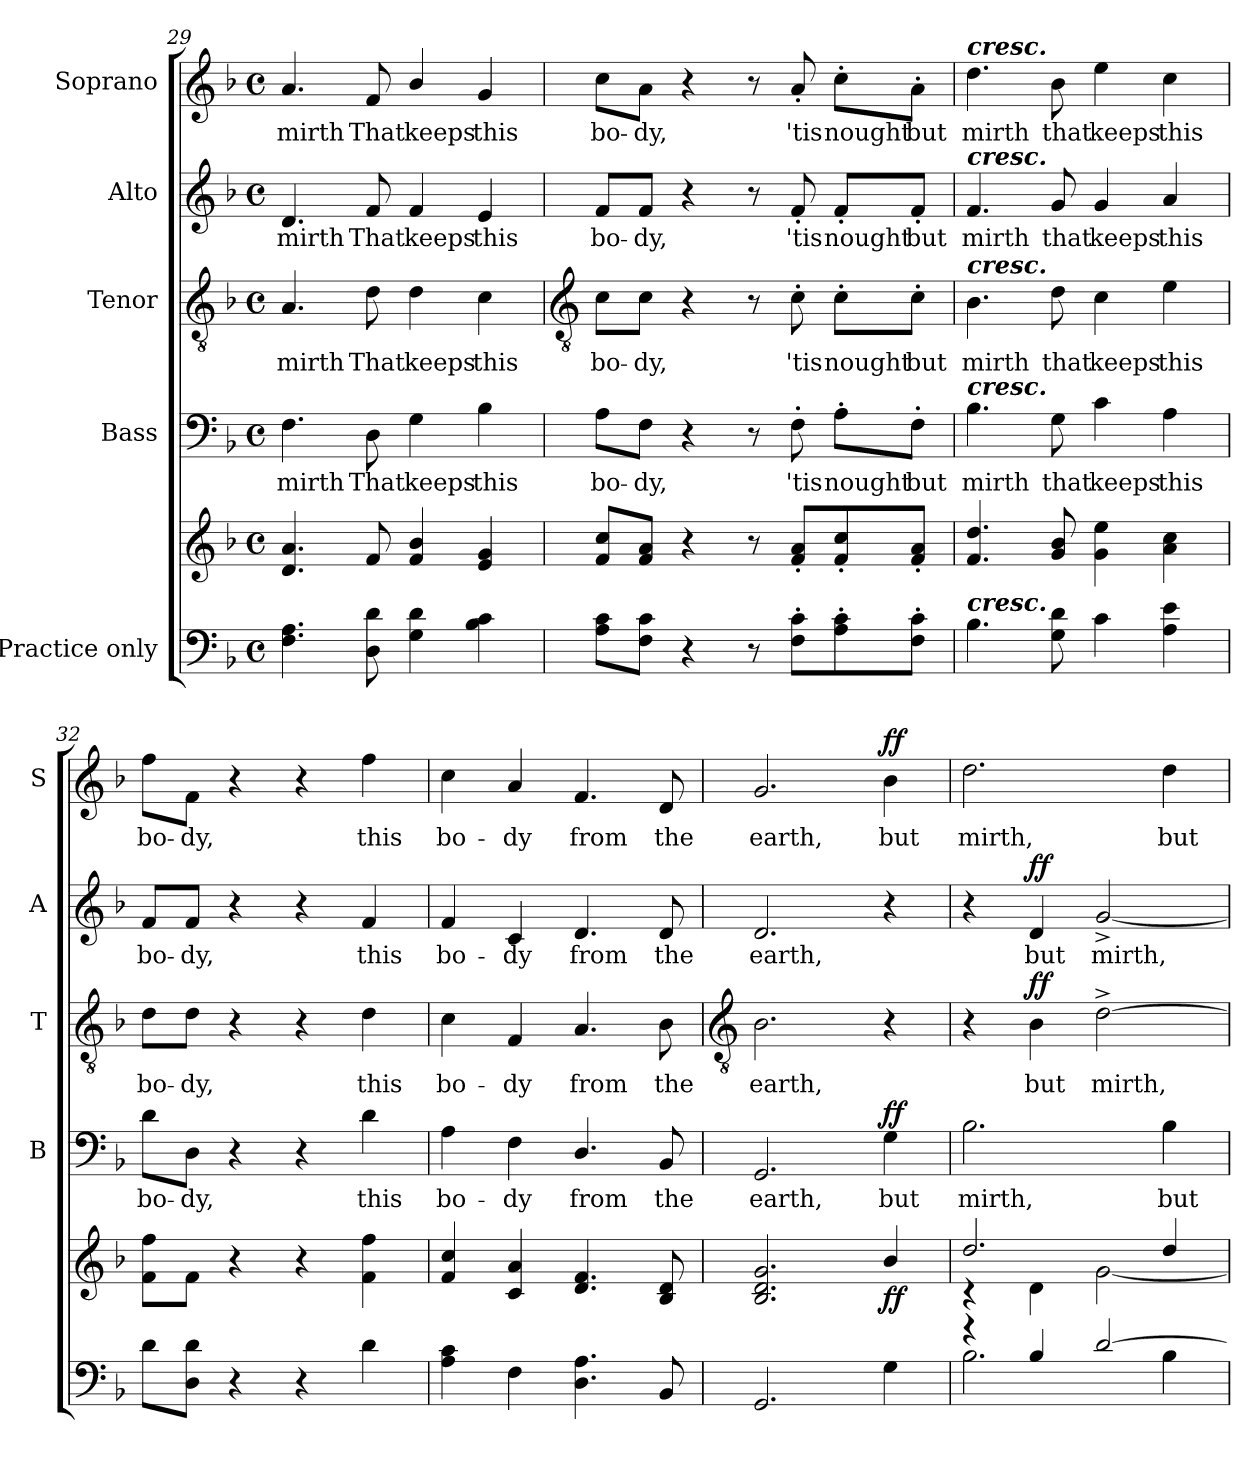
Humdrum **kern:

**kern	**kern	**dynam	**kern	**text	**dynam	**kern	**text	**dynam	**kern	**text	**dynam	**kern	**text	**dynam
*part5	*part5	*part5	*part4	*part4	*part4	*part3	*part3	*part3	*part2	*part2	*part2	*part1	*part1	*part1
*staff6	*staff5	*staff5/6	*staff4	*staff4	*staff4	*staff3	*staff3	*staff3	*staff2	*staff2	*staff2	*staff1	*staff1	*staff1
*I"Practice only	*	*	*I"Bass	*	*	*I"Tenor	*	*	*I"Alto	*	*	*I"Soprano	*	*
*	*	*	*I'B	*	*	*I'T	*	*	*I'A	*	*	*I'S	*	*
*clefF4	*clefG2	*	*clefF4	*	*	*clefGv2	*	*	*clefG2	*	*	*clefG2	*	*
*k[b-]	*k[b-]	*	*k[b-]	*	*	*k[b-]	*	*	*k[b-]	*	*	*k[b-]	*	*
*F:	*F:	*	*F:	*	*	*F:	*	*	*F:	*	*	*F:	*	*
*M4/4	*M4/4	*	*M4/4	*	*	*M4/4	*	*	*M4/4	*	*	*M4/4	*	*
*met(c)	*met(c)	*	*met(c)	*	*	*met(c)	*	*	*met(c)	*	*	*met(c)	*	*
=29	=29	=29	=29	=29	=29	=29	=29	=29	=29	=29	=29	=29	=29	=29
!	!	!	!	!LO:LY:b	!	!	!LO:LY:b	!	!	!LO:LY:b	!	!	!LO:LY:b	!
4.F 4.A	4.d 4.a	.	4.F	mirth	.	4.A	mirth	.	4.d	mirth	.	4.a	mirth	.
!	!	!	!	!LO:LY:b	!	!	!LO:LY:b	!	!	!LO:LY:b	!	!	!LO:LY:b	!
8D 8d	8f	.	8D	That	.	8d	That	.	8f	That	.	8f	That	.
!	!	!	!	!LO:LY:b	!	!	!LO:LY:b	!	!	!LO:LY:b	!	!	!LO:LY:b	!
4G 4d	4f 4b-	.	4G	keeps	.	4d	keeps	.	4f	keeps	.	4b-/	keeps	.
!	!	!	!	!LO:LY:b	!	!	!LO:LY:b	!	!	!LO:LY:b	!	!	!LO:LY:b	!
4B- 4c	4e 4g	.	4B-	this	.	4c	this	.	4e	this	.	4g	this	.
!!LO:LB:g=z
=30	=30	=30	=30	=30	=30	=30	=30	=30	=30	=30	=30	=30	=30	=30
*	*	*	*	*	*	*clefGv2	*	*	*	*	*	*	*	*
!	!	!	!	!LO:LY:b	!	!	!LO:LY:b	!	!	!LO:LY:b	!	!	!LO:LY:b	!
8A 8cL	8f 8ccL	.	8A\L	bo-	.	8c\L	bo-	.	8f/L	bo-	.	8cc\L	bo-	.
!	!	!	!	!LO:LY:b	!	!	!LO:LY:b	!	!	!LO:LY:b	!	!	!LO:LY:b	!
8F 8cJ	8f 8aJ	.	8F\J	-dy,	.	8c\J	-dy,	.	8f/J	-dy,	.	8a\J	-dy,	.
4r	4r	.	4r	.	.	4r	.	.	4r	.	.	4r	.	.
8r	8r	.	8r	.	.	8r	.	.	8r	.	.	8r	.	.
!	!	!	!	!LO:LY:b	!	!	!LO:LY:b	!	!	!LO:LY:b	!	!	!LO:LY:b	!
8F' 8c'L	8f' 8a'L	.	8F'	'tis	.	8c'	'tis	.	8f'	'tis	.	8a'	'tis	.
!	!	!	!	!LO:LY:b	!	!	!LO:LY:b	!	!	!LO:LY:b	!	!	!LO:LY:b	!
8A' 8c'	8f' 8cc'	.	8A'\L	nought	.	8c'\L	nought	.	8f'/L	nought	.	8cc'\L	nought	.
!	!	!	!	!LO:LY:b	!	!	!LO:LY:b	!	!	!LO:LY:b	!	!	!LO:LY:b	!
8F' 8c'J	8f' 8a'J	.	8F'\J	but	.	8c'\J	but	.	8f'/J	but	.	8a'\J	but	.
=31	=31	=31	=31	=31	=31	=31	=31	=31	=31	=31	=31	=31	=31	=31
!	!	!	!	!	!	!	!	!	!	!	!	!LO:TX:a:Bi:t=cresc.	!	!
!	!	!	!	!	!	!	!	!	!LO:TX:a:Bi:t=cresc.	!	!	!	!	!
!	!	!	!	!	!	!LO:TX:a:Bi:t=cresc.	!	!	!	!	!	!	!	!
!	!	!	!LO:TX:a:Bi:t=cresc.	!	!	!	!	!	!	!	!	!	!	!
!LO:TX:a:Bi:t=cresc.	!	!	!	!	!	!	!	!	!	!	!	!	!	!
!	!	!	!	!LO:LY:b	!	!	!LO:LY:b	!	!	!LO:LY:b	!	!	!LO:LY:b	!
4.B-	4.f 4.dd	.	4.B-	mirth	.	4.B-	mirth	.	4.f	mirth	.	4.dd	mirth	.
!	!	!	!	!LO:LY:b	!	!	!LO:LY:b	!	!	!LO:LY:b	!	!	!LO:LY:b	!
8G 8d	8g 8b-	.	8G	that	.	8d	that	.	8g	that	.	8b-	that	.
!	!	!	!	!LO:LY:b	!	!	!LO:LY:b	!	!	!LO:LY:b	!	!	!LO:LY:b	!
4c	4g 4ee	.	4c	keeps	.	4c	keeps	.	4g	keeps	.	4ee	keeps	.
!	!	!	!	!LO:LY:b	!	!	!LO:LY:b	!	!	!LO:LY:b	!	!	!LO:LY:b	!
4A 4e	4a 4cc	.	4A	this	.	4e	this	.	4a	this	.	4cc	this	.
=32	=32	=32	=32	=32	=32	=32	=32	=32	=32	=32	=32	=32	=32	=32
!	!	!	!	!LO:LY:b	!	!	!LO:LY:b	!	!	!LO:LY:b	!	!	!LO:LY:b	!
8dL	8f 8ffL	.	8d\L	bo-	.	8d\L	bo-	.	8f/L	bo-	.	8ff\L	bo-	.
!	!	!	!	!LO:LY:b	!	!	!LO:LY:b	!	!	!LO:LY:b	!	!	!LO:LY:b	!
8D 8dJ	8fJ	.	8D\J	-dy,	.	8d\J	-dy,	.	8f/J	-dy,	.	8f\J	-dy,	.
4r	4r	.	4r	.	.	4r	.	.	4r	.	.	4r	.	.
4r	4r	.	4r	.	.	4r	.	.	4r	.	.	4r	.	.
!	!	!	!	!LO:LY:b	!	!	!LO:LY:b	!	!	!LO:LY:b	!	!	!LO:LY:b	!
4d	4f 4ff	.	4d	this	.	4d	this	.	4f	this	.	4ff	this	.
=33	=33	=33	=33	=33	=33	=33	=33	=33	=33	=33	=33	=33	=33	=33
!	!	!	!	!LO:LY:b	!	!	!LO:LY:b	!	!	!LO:LY:b	!	!	!LO:LY:b	!
4A 4c	4f 4cc	.	4A	bo-	.	4c	bo-	.	4f	bo-	.	4cc	bo-	.
!	!	!	!	!LO:LY:b	!	!	!LO:LY:b	!	!	!LO:LY:b	!	!	!LO:LY:b	!
4F	4c 4a	.	4F	-dy	.	4F	-dy	.	4c	-dy	.	4a	-dy	.
!	!	!	!	!LO:LY:b	!	!	!LO:LY:b	!	!	!LO:LY:b	!	!	!LO:LY:b	!
4.D 4.A	4.d 4.f	.	4.D/	from	.	4.A	from	.	4.d	from	.	4.f	from	.
!	!	!	!	!LO:LY:b	!	!	!LO:LY:b	!	!	!LO:LY:b	!	!	!LO:LY:b	!
8BB-/	8B- 8d	.	8BB-	the	.	8B-	the	.	8d	the	.	8d	the	.
!!LO:LB:g=z
=34	=34	=34	=34	=34	=34	=34	=34	=34	=34	=34	=34	=34	=34	=34
*	*	*	*	*	*	*clefGv2	*	*	*	*	*	*	*	*
*^	*^	*	*	*	*	*	*	*	*	*	*	*	*	*
!	!	!	!	!	!	!LO:LY:b	!	!	!LO:LY:b	!	!	!LO:LY:b	!	!	!LO:LY:b	!
1ryy	2.GG/	2.B- 2.d 2.g	1ryy	.	2.GG	earth,	.	2.B-	earth,	.	2.d	earth,	.	2.g	earth,	.
!	!	!	!	!LO:DY:b	!	!LO:LY:b	!LO:DY:b	!	!	!	!	!	!	!	!LO:LY:b	!LO:DY:b
.	4G\	4b-	.	ff	4G	but	ff	4r	.	.	4r	.	.	4b-	but	ff
=35	=35	=35	=35	=35	=35	=35	=35	=35	=35	=35	=35	=35	=35	=35	=35	=35
!	!	!	!	!	!	!LO:LY:b	!	!	!	!	!	!	!	!	!LO:LY:b	!
4r	2.B-\	2.dd/	4r	.	2.B-	mirth,	.	4r	.	.	4r	.	.	2.dd	mirth,	.
!	!	!	!	!	!	!	!	!	!LO:LY:b	!LO:DY:b	!	!LO:LY:b	!LO:DY:b	!	!	!
4B-/	.	.	4d\	.	.	.	.	4B-	but	ff	4d	but	ff	.	.	.
!	!	!	!	!	!	!	!	!	!LO:LY:b	!	!	!LO:LY:b	!	!	!	!
[2d/	.	.	[2g\	.	.	.	.	[2d^	mirth,	.	[2g^	mirth,	.	.	.	.
!	!	!	!	!	!	!LO:LY:b	!	!	!	!	!	!	!	!	!LO:LY:b	!
.	4B-\	4dd/	.	.	4B-	but	.	.	.	.	.	.	.	4dd	but	.
*v	*v	*	*	*	*	*	*	*	*	*	*	*	*	*	*	*
*	*v	*v	*	*	*	*	*	*	*	*	*	*	*	*	*
=	=	=	=	=	=	=	=	=	=	=	=	=	=	=
*-	*-	*-	*-	*-	*-	*-	*-	*-	*-	*-	*-	*-	*-	*-
